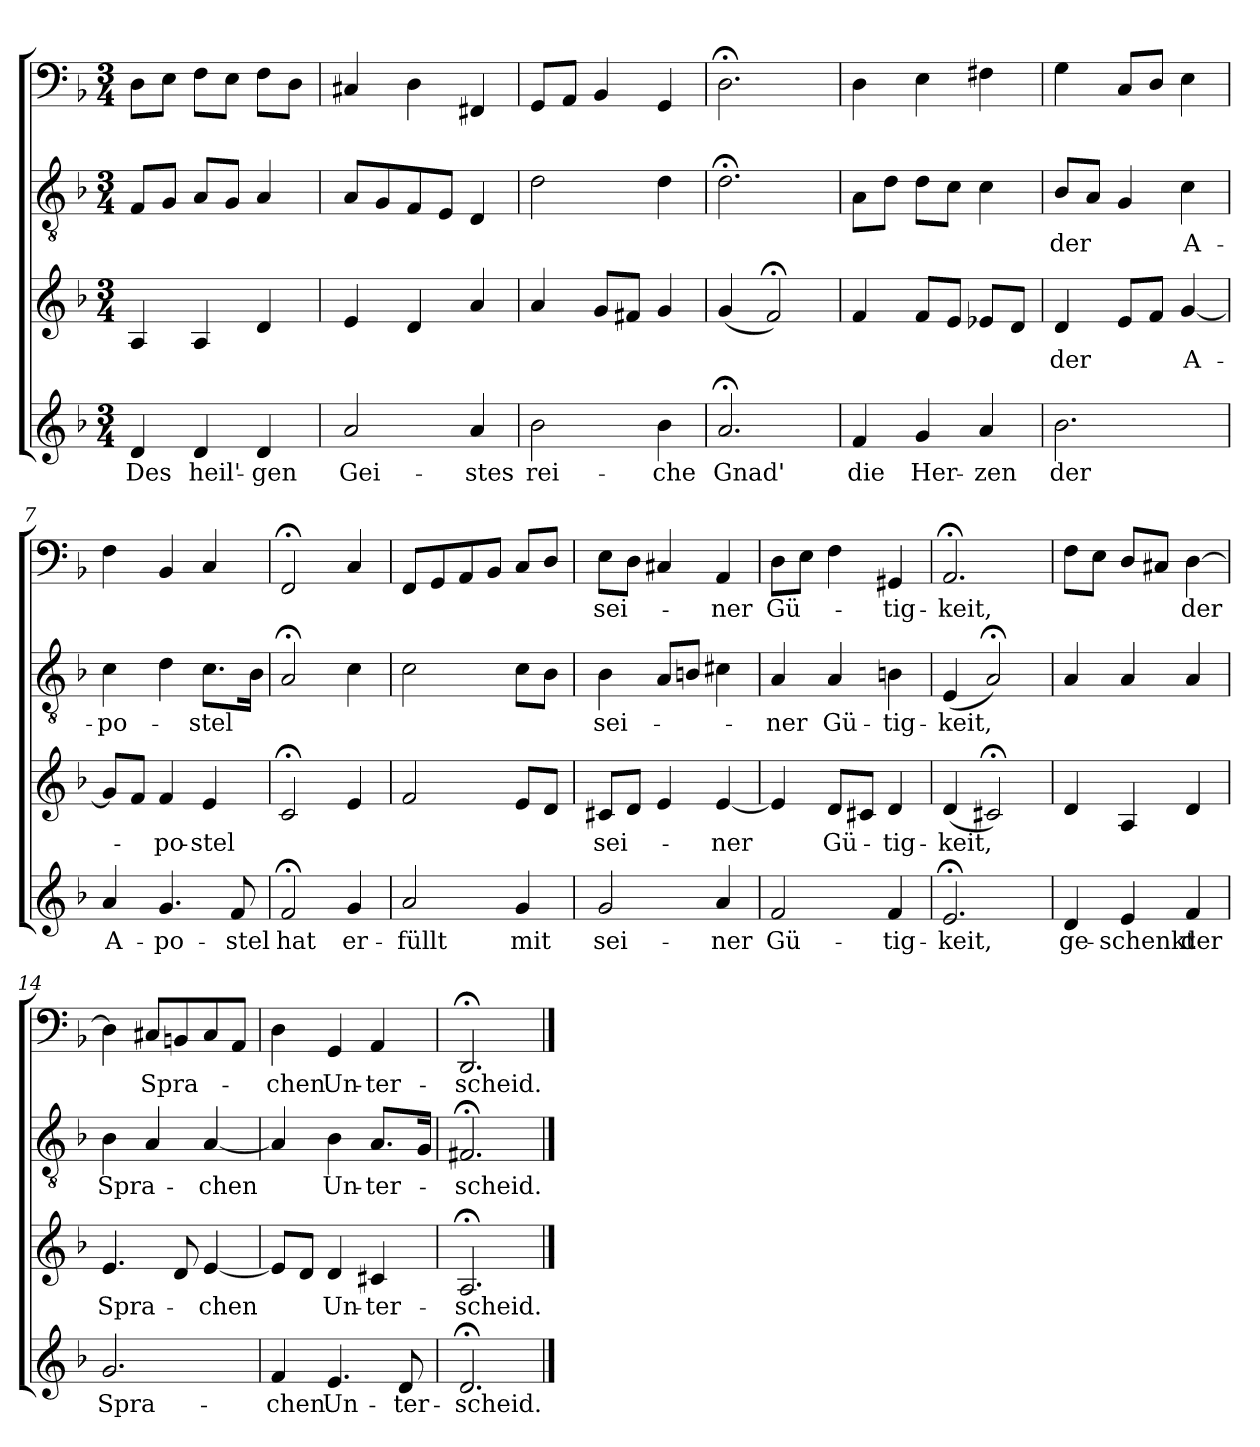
**kern	**text	**kern	**text	**kern	**text	**kern	**text
*part4	*part4	*part3	*part3	*part2	*part2	*part1	*part1
*staff4	*staff4	*staff3	*staff3	*staff2	*staff2	*staff1	*staff1
*clefG2	*	*clefG2	*	*clefGv2	*	*clefF4	*
*k[b-]	*	*k[b-]	*	*k[b-]	*	*k[b-]	*
*d:	*	*d:	*	*d:	*	*d:	*
*M3/4	*	*M3/4	*	*M3/4	*	*M3/4	*
=1	=1	=1	=1	=1	=1	=1	=1
4d/	Des	4A/	.	8F/L	.	8D\L	.
.	.	.	.	8G/J	.	8E\J	.
4d/	heil'-	4A/	.	8A/L	.	8F\L	.
.	.	.	.	8G/J	.	8E\J	.
4d/	-gen	4d/	.	4A/	.	8F\L	.
.	.	.	.	.	.	8D\J	.
=2	=2	=2	=2	=2	=2	=2	=2
2a/	Gei-	4e/	.	8A/L	.	4C#X/	.
.	.	.	.	8G/	.	.	.
.	.	4d/	.	8F/	.	4D\	.
.	.	.	.	8E/J	.	.	.
4a/	-stes	4a/	.	4D/	.	4FF#X/	.
=3	=3	=3	=3	=3	=3	=3	=3
2b-\	rei-	4a/	.	2d\	.	8GG/L	.
.	.	.	.	.	.	8AA/J	.
.	.	8g/L	.	.	.	4BB-/	.
.	.	8f#X/J	.	.	.	.	.
4b-\	-che	4g/	.	4d\	.	4GG/	.
=4	=4	=4	=4	=4	=4	=4	=4
2.a;</	Gnad'	(4g/	.	2.d;<\	.	2.D;<\	.
.	.	2f;</)	.	.	.	.	.
=5	=5	=5	=5	=5	=5	=5	=5
4f/	die	4f/	.	8A\L	.	4D\	.
.	.	.	.	8d\J	.	.	.
4g/	Her-	8f/L	.	8d\L	.	4E\	.
.	.	8e/J	.	8c\J	.	.	.
4a/	-zen	8e-X/L	.	4c\	.	4F#X\	.
.	.	8d/J	.	.	.	.	.
=6	=6	=6	=6	=6	=6	=6	=6
2.b-\	der	4d/	der	8B-/L	der	4G\	.
.	.	.	.	8A/J	.	.	.
.	.	8e/L	.	4G/	.	8C/L	.
.	.	8f/J	.	.	.	8D/J	.
.	.	[4g/	A-	4c\	A-	4E\	.
=7	=7	=7	=7	=7	=7	=7	=7
4a/	A-	8g/L]	.	4c\	-po-	4F\	.
.	.	8f/J	.	.	.	.	.
4.g/	-po-	4f/	-po-	4d\	.	4BB-/	.
.	.	4e/	-stel	8.c\L	-stel	4C/	.
8f/	-stel	.	.	.	.	.	.
.	.	.	.	16B-\Jk	.	.	.
=8	=8	=8	=8	=8	=8	=8	=8
2f;</	hat	2c;</	.	2A;</	.	2FF;</	.
4g/	er-	4e/	.	4c\	.	4C/	.
=9	=9	=9	=9	=9	=9	=9	=9
2a/	-füllt	2f/	.	2c\	.	8FF/L	.
.	.	.	.	.	.	8GG/	.
.	.	.	.	.	.	8AA/	.
.	.	.	.	.	.	8BB-/J	.
4g/	mit	8e/L	.	8c\L	.	8C/L	.
.	.	8d/J	.	8B-\J	.	8D/J	.
=10	=10	=10	=10	=10	=10	=10	=10
2g/	sei-	8c#X/L	sei-	4B-\	sei-	8E\L	sei-
.	.	8d/J	.	.	.	8D\J	.
.	.	4e/	.	8A/L	.	4C#X/	.
.	.	.	.	8Bn/J	.	.	.
4a/	-ner	[4e/	-ner	4c#X\	.	4AA/	-ner
=11	=11	=11	=11	=11	=11	=11	=11
2f/	Gü-	4e/]	.	4A/	-ner	8D\L	Gü-
.	.	.	.	.	.	8E\J	.
.	.	8d/L	Gü-	4A/	Gü-	4F\	.
.	.	8c#X/J	.	.	.	.	.
4f/	-tig-	4d/	-tig-	4Bn\	-tig-	4GG#X/	-tig-
=12	=12	=12	=12	=12	=12	=12	=12
2.e;</	-keit,	(4d/	-keit,	(4E/	-keit,	2.AA;</	-keit,
.	.	2c#X;</)	.	2A;</)	.	.	.
=13	=13	=13	=13	=13	=13	=13	=13
4d/	ge-	4d/	.	4A/	.	8F\L	.
.	.	.	.	.	.	8E\J	.
4e/	-schenkt	4A/	.	4A/	.	8D/L	.
.	.	.	.	.	.	8C#X/J	.
4f/	der	4d/	.	4A/	.	[4D\	der
=14	=14	=14	=14	=14	=14	=14	=14
2.g/	Spra-	4.e/	Spra-	4B-\	Spra-	4D\]	.
.	.	.	.	4A/	.	8C#X/L	Spra-
.	.	8d/	.	.	.	8BBn/	.
.	.	[4e/	-chen	[4A/	-chen	8C#/	.
.	.	.	.	.	.	8AA/J	.
=15	=15	=15	=15	=15	=15	=15	=15
4f/	-chen	8e/L]	.	4A/]	.	4D\	-chen
.	.	8d/J	.	.	.	.	.
4.e/	Un-	4d/	Un-	4B-\	Un-	4GG/	Un-
.	.	4c#X/	-ter-	8.A/L	-ter-	4AA/	-ter-
8d/	-ter-	.	.	.	.	.	.
.	.	.	.	16G/Jk	.	.	.
=16	=16	=16	=16	=16	=16	=16	=16
2.d;</	-scheid.	2.A;</	-scheid.	2.F#X;</	-scheid.	2.DD;</	-scheid.
==	==	==	==	==	==	==	==
*-	*-	*-	*-	*-	*-	*-	*-
